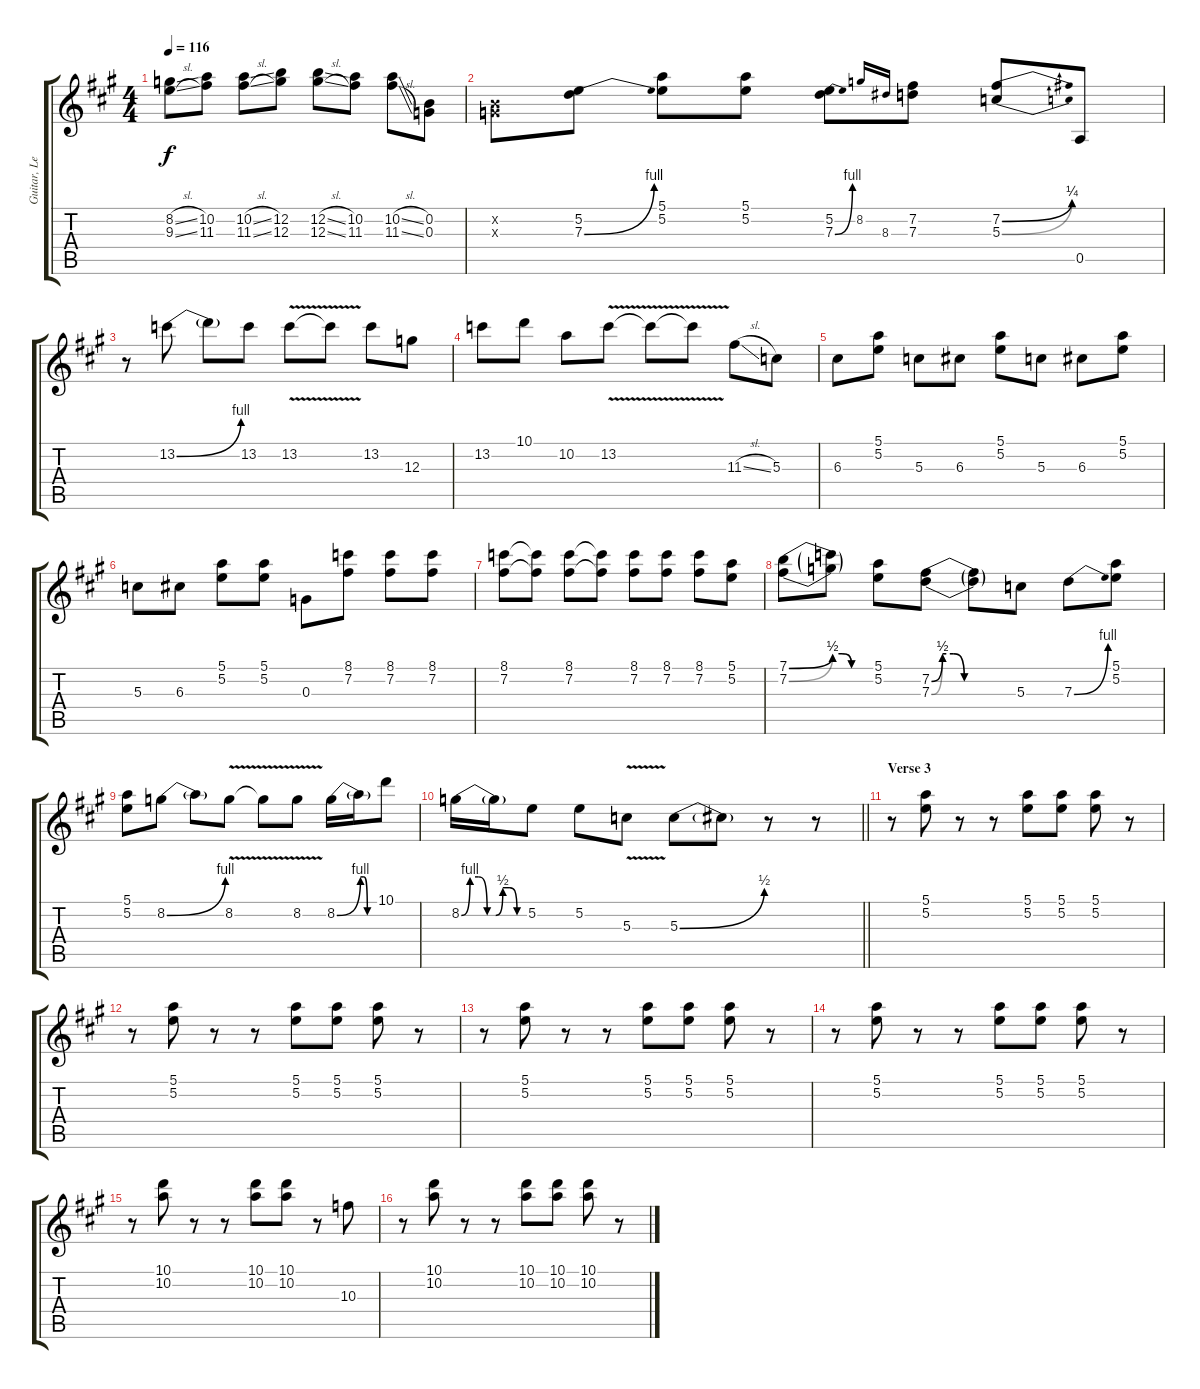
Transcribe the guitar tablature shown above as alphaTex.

\track ("Guitar, Lead" "Guitar, Le") {instrument distortionguitar}
\staff {score tabs}
\tuning (E4 B3 G3 D3 A2 E2) {hide}
\ts (4 4)
\tempo 116
\clef g2
\ks a
(8.2{sl} 9.3{sl}).8{dy f} (10.2 11.3).8 (10.2{sl} 11.3{sl}).8 (12.2 12.3).8 (12.2{sl} 12.3{sl}).8 (10.2 11.3).8 (10.2{sl} 11.3{sl}).8 (0.2 0.3).8 |
(0.2{x} 0.3{x}).8 (5.2 7.3{be (bend 0 0 60 4)}).8 (5.1 5.2).8 (5.1 5.2).8 (5.2 7.3{be (bend 0 0 60 4)}).8 8.2.16{gr onbeat} 8.3.16{gr onbeat} (7.2 7.3).8 (7.2{be (bend 0 0 60 1)} 5.3{be (bend 0 0 60 1)}).8 0.5.8 |
r.8 13.2{be (bend 0 0 60 4)}.8 13.2{t}.8 13.2.8 13.2{v}.8 13.2{v t}.8 13.2.8 12.3.8 |
13.2.8 10.1.8 10.2.8 13.2{v}.8 13.2{v t}.8 13.2{v t}.8 11.3{sl}.8 5.3.8 |
6.3.8 (5.1 5.2).8 5.3.8 6.3.8 (5.1 5.2).8 5.3.8 6.3.8 (5.1 5.2).8 |
5.3.8 6.3.8 (5.1 5.2).8 (5.1 5.2).8 0.3.8 (8.1 7.2).8 (8.1 7.2).8 (8.1 7.2).8 |
(8.1 7.2).8 (8.1{t} 7.2{t}).8 (8.1 7.2).8 (8.1{t} 7.2{t}).8 (8.1 7.2).8 (8.1 7.2).8 (8.1 7.2).8 (5.1 5.2).8 |
(7.1{be (bend 0 0 60 2)} 7.2{be (bend 0 0 60 2)}).8 (7.1{be (custom 0 2 15 2 30 0 60 0) t} 7.2{be (custom 0 2 15 2 30 0 60 0) t}).8 (5.1 5.2).8 (7.2{be (custom 0 0 15 2 30 2 45 0 60 0)} 7.3{be (custom 0 0 15 2 30 2 45 0 60 0)}).8 (7.2{be (hold 0 0 60 0) t} 7.3{be (hold 0 0 60 0) t}).8 5.3.8 7.3{be (bend 0 0 60 4)}.8 (5.1 5.2).8 |
(5.1 5.2).8 8.2{be (bend 0 0 60 4)}.8 8.2{t}.8 8.2{v}.8 8.2{v t}.8 8.2{v}.8 8.2{be (bend 0 0 60 4)}.16 8.2{be (custom 0 4 15 4 30 0 60 0) t}.16 10.1.8 |
\barLineRight lightlight
8.2{be (custom 0 0 15 4 30 4 45 0 60 0)}.16 8.2{be (custom 0 0 15 2 30 2 45 0 60 0) t}.16 5.2.8 5.2.8 5.3{v}.8 5.3{be (bend 0 0 60 2)}.8 5.3{t}.8 r.8 r.8 |
\section ("" "Verse 3")
r.8 (5.1 5.2).8 r.8 r.8 (5.1 5.2).8 (5.1 5.2).8 (5.1 5.2).8 r.8 |
r.8 (5.1 5.2).8 r.8 r.8 (5.1 5.2).8 (5.1 5.2).8 (5.1 5.2).8 r.8 |
r.8 (5.1 5.2).8 r.8 r.8 (5.1 5.2).8 (5.1 5.2).8 (5.1 5.2).8 r.8 |
r.8 (5.1 5.2).8 r.8 r.8 (5.1 5.2).8 (5.1 5.2).8 (5.1 5.2).8 r.8 |
r.8 (10.1 10.2).8 r.8 r.8 (10.1 10.2).8 (10.1 10.2).8 r.8 10.3.8 |
r.8 (10.1 10.2).8 r.8 r.8 (10.1 10.2).8 (10.1 10.2).8 (10.1 10.2).8 r.8
